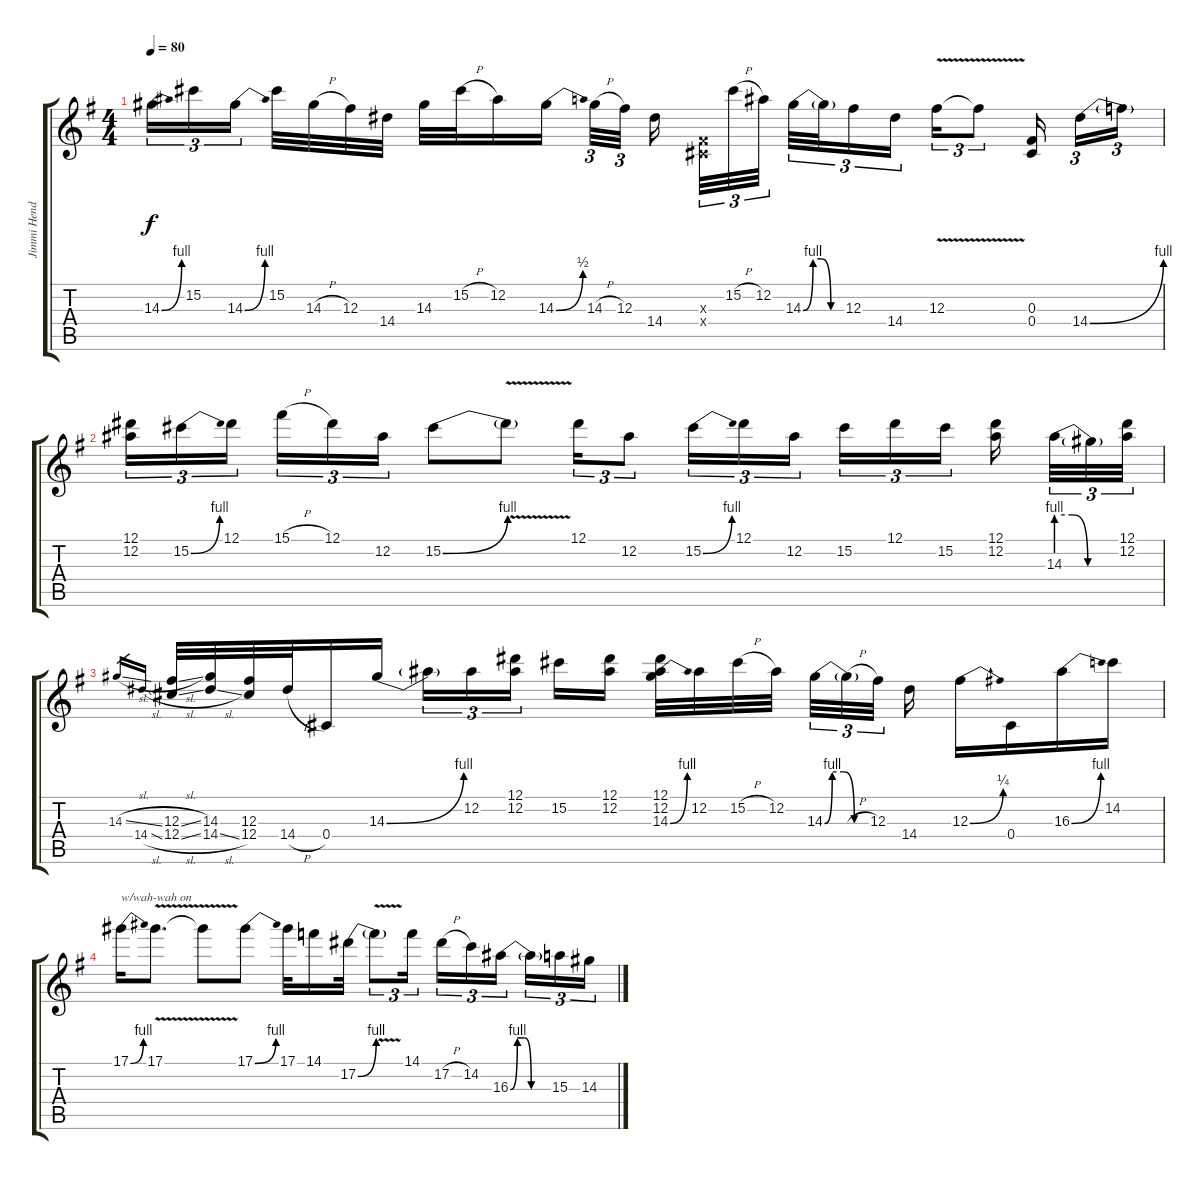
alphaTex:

\track ("Jimmi Hendrix" "Jimmi Hend") {instrument overdrivenguitar}
\staff {score tabs}
\tuning (Eb4 Bb3 Gb3 Db3 Ab2 Eb2) {hide}
\ts (4 4)
\tempo 80
\clef g2
\ks eminor
14.3{be (bend 0 0 60 4)}.16{tu (3 2) dy f} 15.2.16{tu (3 2)} 14.3{be (bend 0 0 60 4)}.16{tu (3 2) beam splitsecondary} 15.2.32 14.3{h}.32 12.3.32 14.4.32 14.3.32 15.2{h}.32 12.2.16 14.3{be (bend 0 0 60 2)}.16{beam splitsecondary} 14.3{h}.32{tu (3 2)} 12.3.32{tu (3 2) beam splitsecondary} 14.4.16 (0.3{x} 0.4{x}).32{tu (3 2)} 15.2{h}.32{tu (3 2)} 12.2.32{tu (3 2) beam splitsecondary} 14.3{be (custom 0 0 14 4 25 4 39 0 60 0)}.32{tu (3 2)} 14.3{t}.32{tu (3 2)} 12.3.16{tu (3 2)} 14.4.16{tu (3 2) beam splitsecondary} 12.3{v}.16{tu (3 2)} 12.3{t}.8{tu (3 2)} (0.3 0.4).16{beam splitsecondary} 14.4{be (bend 0 0 60 4)}.16{tu (3 2)} 14.4{t}.16{tu (3 2)} |
(12.1 12.2).16{tu (3 2)} 15.2{be (bend 0 0 60 4)}.16{tu (3 2)} 12.1.16{tu (3 2) beam splitsecondary} 15.1{h}.16{tu (3 2)} 12.1.16{tu (3 2)} 12.2.16{tu (3 2)} 15.2{be (bend 0 0 60 4)}.8 15.2{v t}.8 12.1.16{tu (3 2)} 12.2.8{tu (3 2)} 15.2{be (bend 0 0 60 4)}.16{tu (3 2)} 12.1.16{tu (3 2)} 12.2.16{tu (3 2)} 15.2.16{tu (3 2)} 12.1.16{tu (3 2)} 15.2.16{tu (3 2) beam splitsecondary} (12.1 12.2).16{beam splitsecondary} 14.3{be (custom 0 4 15 4 30 0 60 0)}.32{tu (3 2)} 14.3{t}.32{tu (3 2)} (12.1 12.2).32{tu (3 2)} |
14.3{sl}.16{gr} 14.4{sl}.16{gr} (12.3{sl} 12.4{sl}).32 (14.3 14.4{sl}).32 (12.3 12.4).32 14.4{h}.32 0.4.16 14.3{be (bend 0 0 60 4)}.16 14.3{t}.16{tu (3 2)} 12.2.16{tu (3 2)} (12.1 12.2).16{tu (3 2) beam splitsecondary} 15.2.16 (12.1 12.2).16 (12.1 12.2 14.3{be (bend 0 0 60 4)}).32 12.2.32 15.2{h}.32 12.2.32{beam splitsecondary} 14.3{be (custom 0 0 10 4 25 4 39 0 60 0)}.32{tu (3 2)} 14.3{h t}.32{tu (3 2)} 12.3.32{tu (3 2) beam splitsecondary} 14.4.16 12.3{be (bend 0 0 60 1)}.16 0.4.16 16.3{be (bend 0 0 60 4)}.16 14.2.16 |
17.1{be (bend 0 0 60 4)}.16{txt "w/wah-wah on"} 17.1{v}.8{d} 17.1{t}.8 17.1{be (bend 0 0 60 4)}.8 17.1.32 14.1.16 17.2{be (bend 0 0 60 4)}.32 17.2{v t}.8{tu (3 2)} 14.1.16{tu (3 2)} 17.2{h}.16{tu (3 2)} 14.2.16{tu (3 2)} 16.3{be (custom 0 0 10 4 20 4 30 0 60 0)}.16{tu (3 2) beam splitsecondary} 16.3{t}.16{tu (3 2)} 15.3.16{tu (3 2)} 14.3.16{tu (3 2)}
